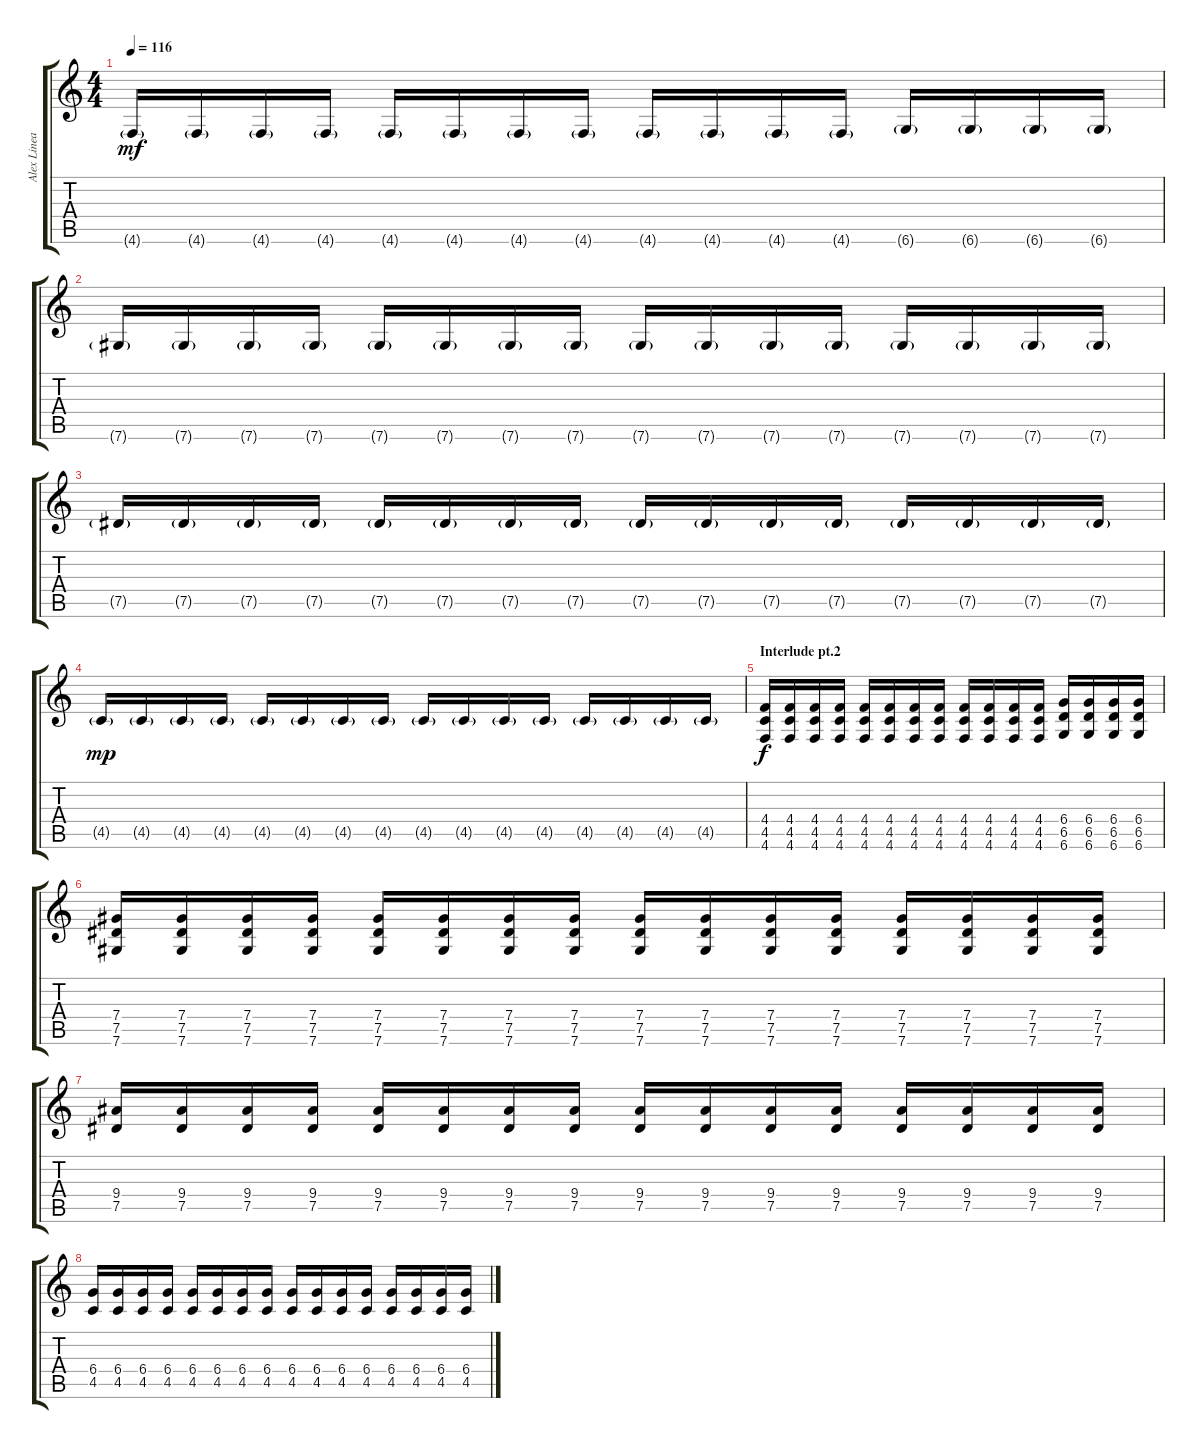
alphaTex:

\track ("Alex Lineares" "Alex Linea") {instrument distortionguitar}
\staff {score tabs}
\tuning (Eb4 Bb3 Gb3 Db3 Ab2 Db2) {hide}
\ts (4 4)
\tempo 116
\clef g2
\ks c
4.6{g}.16{dy mf volume 13} 4.6{g}.16 4.6{g}.16 4.6{g}.16 4.6{g}.16 4.6{g}.16 4.6{g}.16 4.6{g}.16 4.6{g}.16 4.6{g}.16 4.6{g}.16 4.6{g}.16 6.6{g}.16 6.6{g}.16 6.6{g}.16 6.6{g}.16 |
7.6{g}.16 7.6{g}.16 7.6{g}.16 7.6{g}.16 7.6{g}.16 7.6{g}.16 7.6{g}.16 7.6{g}.16 7.6{g}.16 7.6{g}.16 7.6{g}.16 7.6{g}.16 7.6{g}.16 7.6{g}.16 7.6{g}.16 7.6{g}.16 |
7.5{g}.16 7.5{g}.16 7.5{g}.16 7.5{g}.16 7.5{g}.16 7.5{g}.16 7.5{g}.16 7.5{g}.16 7.5{g}.16 7.5{g}.16 7.5{g}.16 7.5{g}.16 7.5{g}.16 7.5{g}.16 7.5{g}.16 7.5{g}.16 |
4.5{g}.16{dy mp} 4.5{g}.16 4.5{g}.16 4.5{g}.16 4.5{g}.16 4.5{g}.16 4.5{g}.16 4.5{g}.16 4.5{g}.16 4.5{g}.16 4.5{g}.16 4.5{g}.16 4.5{g}.16 4.5{g}.16 4.5{g}.16 4.5{g}.16 |
\section ("" "Interlude pt.2")
(4.4 4.5 4.6).16{dy f volume 13 instrument distortionguitar} (4.4 4.5 4.6).16 (4.4 4.5 4.6).16 (4.4 4.5 4.6).16 (4.4 4.5 4.6).16 (4.4 4.5 4.6).16 (4.4 4.5 4.6).16 (4.4 4.5 4.6).16 (4.4 4.5 4.6).16 (4.4 4.5 4.6).16 (4.4 4.5 4.6).16 (4.4 4.5 4.6).16 (6.4 6.5 6.6).16 (6.4 6.5 6.6).16 (6.4 6.5 6.6).16 (6.4 6.5 6.6).16 |
(7.4 7.5 7.6).16 (7.4 7.5 7.6).16 (7.4 7.5 7.6).16 (7.4 7.5 7.6).16 (7.4 7.5 7.6).16 (7.4 7.5 7.6).16 (7.4 7.5 7.6).16 (7.4 7.5 7.6).16 (7.4 7.5 7.6).16 (7.4 7.5 7.6).16 (7.4 7.5 7.6).16 (7.4 7.5 7.6).16 (7.4 7.5 7.6).16 (7.4 7.5 7.6).16 (7.4 7.5 7.6).16 (7.4 7.5 7.6).16 |
(9.4 7.5).16 (9.4 7.5).16 (9.4 7.5).16 (9.4 7.5).16 (9.4 7.5).16 (9.4 7.5).16 (9.4 7.5).16 (9.4 7.5).16 (9.4 7.5).16 (9.4 7.5).16 (9.4 7.5).16 (9.4 7.5).16 (9.4 7.5).16 (9.4 7.5).16 (9.4 7.5).16 (9.4 7.5).16 |
(6.4 4.5).16 (6.4 4.5).16 (6.4 4.5).16 (6.4 4.5).16 (6.4 4.5).16 (6.4 4.5).16 (6.4 4.5).16 (6.4 4.5).16 (6.4 4.5).16 (6.4 4.5).16 (6.4 4.5).16 (6.4 4.5).16 (6.4 4.5).16 (6.4 4.5).16 (6.4 4.5).16 (6.4 4.5).16
